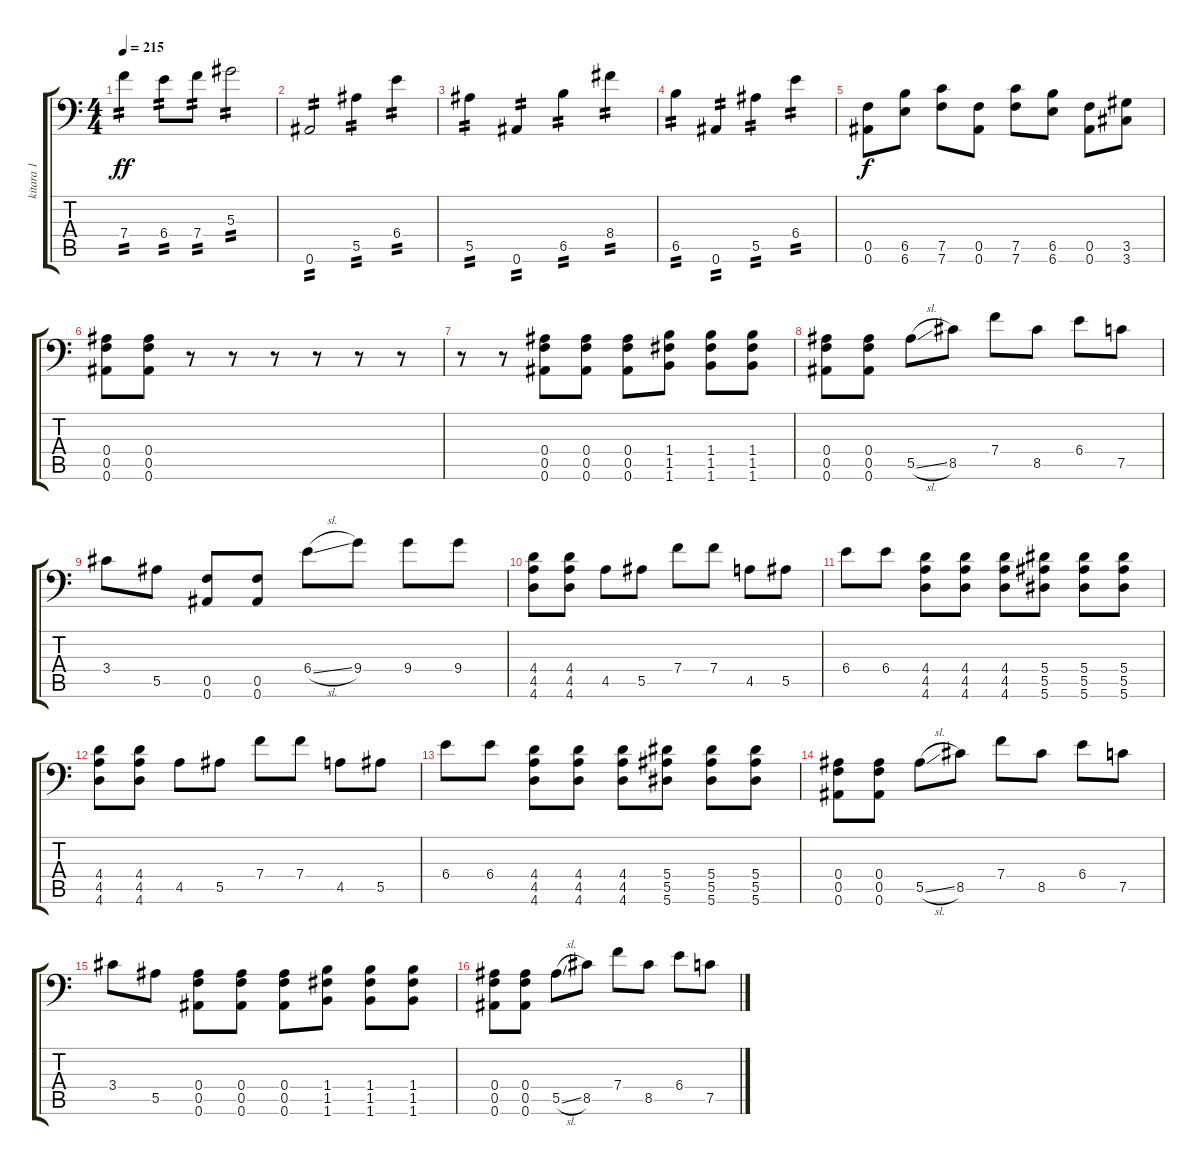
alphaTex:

\track ("kitara 1" "kitara 1") {instrument overdrivenguitar}
\staff {score tabs}
\tuning (C4 G3 Eb3 Bb2 F2 Bb1) {hide}
\ts (4 4)
\tempo 215
\clef f4
\ks c
7.4.4{tp 2 dy ff} 6.4.8{tp 2} 7.4.8{tp 2} 5.3.2{tp 2} |
0.6.2{tp 2} 5.5.4{tp 2} 6.4.4{tp 2} |
5.5.4{tp 2} 0.6.4{tp 2} 6.5.4{tp 2} 8.4.4{tp 2} |
6.5.4{tp 2} 0.6.4{tp 2} 5.5.4{tp 2} 6.4.4{tp 2} |
(0.5 0.6).8{dy f} (6.5 6.6).8 (7.5 7.6).8 (0.5 0.6).8 (7.5 7.6).8 (6.5 6.6).8 (0.5 0.6).8 (3.5 3.6).8 |
(0.4 0.5 0.6).8 (0.4 0.5 0.6).8 r.8 r.8 r.8 r.8 r.8 r.8 |
r.8 r.8 (0.4 0.5 0.6).8 (0.4 0.5 0.6).8 (0.4 0.5 0.6).8 (1.4 1.5 1.6).8 (1.4 1.5 1.6).8 (1.4 1.5 1.6).8 |
(0.4 0.5 0.6).8 (0.4 0.5 0.6).8 5.5{sl}.8 8.5.8 7.4.8 8.5.8 6.4.8 7.5.8 |
3.4.8 5.5.8 (0.5 0.6).8 (0.5 0.6).8 6.4{sl}.8 9.4.8 9.4.8 9.4.8 |
(4.4 4.5 4.6).8 (4.4 4.5 4.6).8 4.5.8 5.5.8 7.4.8 7.4.8 4.5.8 5.5.8 |
6.4.8 6.4.8 (4.4 4.5 4.6).8 (4.4 4.5 4.6).8 (4.4 4.5 4.6).8 (5.4 5.5 5.6).8 (5.4 5.5 5.6).8 (5.4 5.5 5.6).8 |
(4.4 4.5 4.6).8 (4.4 4.5 4.6).8 4.5.8 5.5.8 7.4.8 7.4.8 4.5.8 5.5.8 |
6.4.8 6.4.8 (4.4 4.5 4.6).8 (4.4 4.5 4.6).8 (4.4 4.5 4.6).8 (5.4 5.5 5.6).8 (5.4 5.5 5.6).8 (5.4 5.5 5.6).8 |
(0.4 0.5 0.6).8 (0.4 0.5 0.6).8 5.5{sl}.8 8.5.8 7.4.8 8.5.8 6.4.8 7.5.8 |
3.4.8 5.5.8 (0.4 0.5 0.6).8 (0.4 0.5 0.6).8 (0.4 0.5 0.6).8 (1.4 1.5 1.6).8 (1.4 1.5 1.6).8 (1.4 1.5 1.6).8 |
(0.4 0.5 0.6).8 (0.4 0.5 0.6).8 5.5{sl}.8 8.5.8 7.4.8 8.5.8 6.4.8 7.5.8
